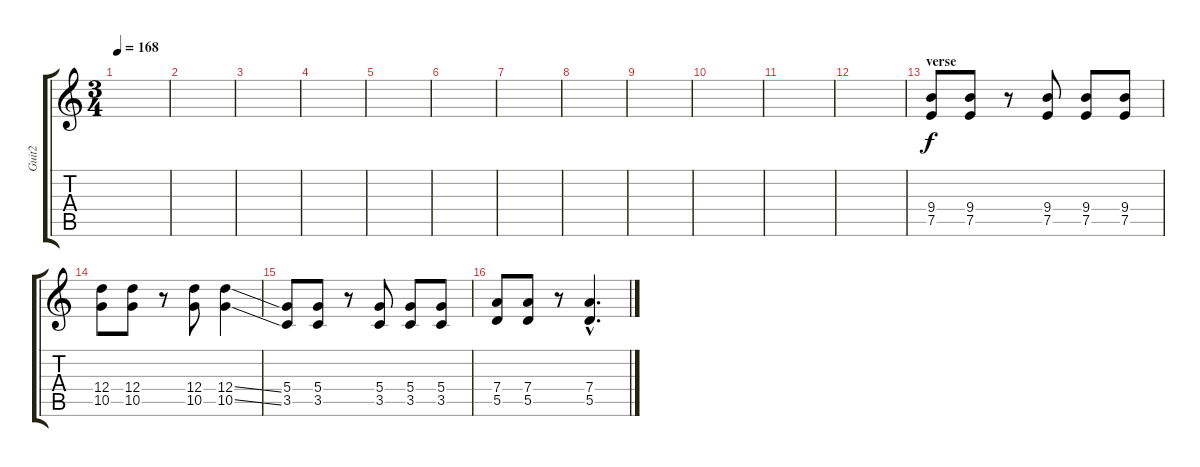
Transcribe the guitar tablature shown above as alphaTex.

\track ("Guit2" "Guit2") {instrument overdrivenguitar}
\staff {score tabs}
\tuning (E4 B3 G3 D3 A2 E2) {hide}
\ts (3 4)
\tempo 168
\clef g2
\ks c
|
|
|
|
|
|
|
|
|
|
|
|
\section ("" "verse")
(9.4 7.5).8{volume 11 instrument overdrivenguitar} (9.4 7.5).8 r.8 (9.4 7.5).8 (9.4 7.5).8 (9.4 7.5).8 |
(12.4 10.5).8 (12.4 10.5).8 r.8 (12.4 10.5).8 (12.4{ss} 10.5{ss}).4 |
(5.4 3.5).8 (5.4 3.5).8 r.8 (5.4 3.5).8 (5.4 3.5).8 (5.4 3.5).8 |
(7.4 5.5).8 (7.4 5.5).8 r.8 (7.4{hac} 5.5{hac}).4{d}
